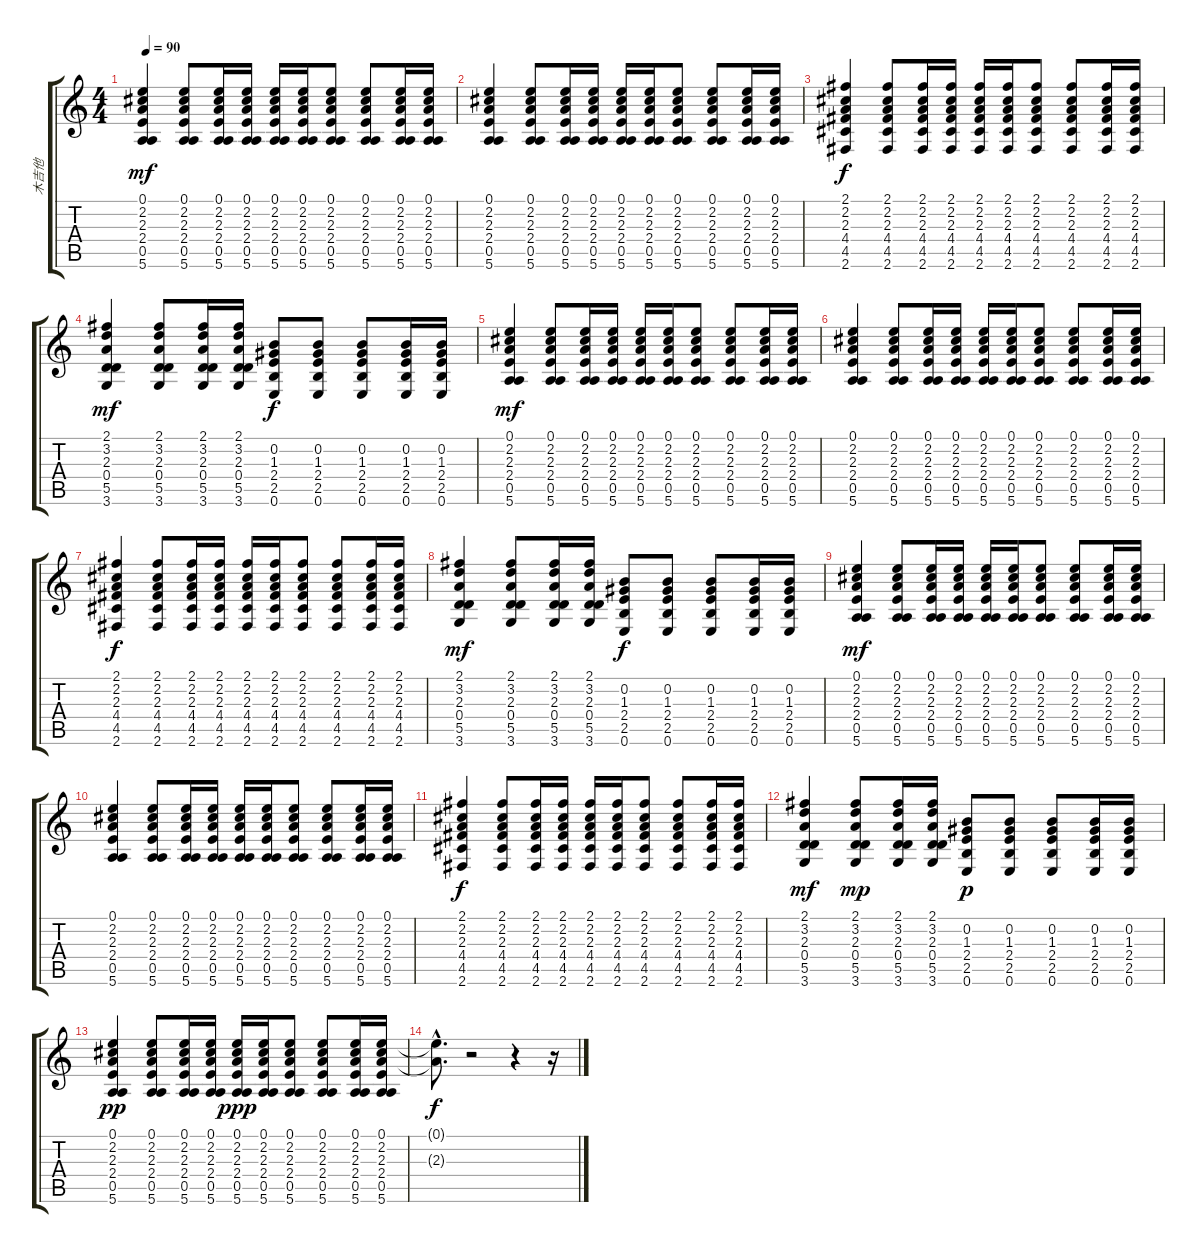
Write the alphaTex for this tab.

\track ("木吉他" "木吉他") {instrument acousticguitarsteel}
\staff {score tabs}
\tuning (E4 B3 G3 D3 A2 E2) {hide}
\ts (4 4)
\tempo 90
\clef g2
\ks c
(0.1 2.2 2.3 2.4 0.5 5.6).4{dy mf} (0.1 2.2 2.3 2.4 0.5 5.6).8 (0.1 2.2 2.3 2.4 0.5 5.6).16 (0.1 2.2 2.3 2.4 0.5 5.6).16 (0.1 2.2 2.3 2.4 0.5 5.6).16 (0.1 2.2 2.3 2.4 0.5 5.6).16 (0.1 2.2 2.3 2.4 0.5 5.6).8 (0.1 2.2 2.3 2.4 0.5 5.6).8 (0.1 2.2 2.3 2.4 0.5 5.6).16 (0.1 2.2 2.3 2.4 0.5 5.6).16 |
(0.1 2.2 2.3 2.4 0.5 5.6).4 (0.1 2.2 2.3 2.4 0.5 5.6).8 (0.1 2.2 2.3 2.4 0.5 5.6).16 (0.1 2.2 2.3 2.4 0.5 5.6).16 (0.1 2.2 2.3 2.4 0.5 5.6).16 (0.1 2.2 2.3 2.4 0.5 5.6).16 (0.1 2.2 2.3 2.4 0.5 5.6).8 (0.1 2.2 2.3 2.4 0.5 5.6).8 (0.1 2.2 2.3 2.4 0.5 5.6).16 (0.1 2.2 2.3 2.4 0.5 5.6).16 |
(2.1 2.2 2.3 4.4 4.5 2.6).4{dy f} (2.1 2.2 2.3 4.4 4.5 2.6).8 (2.1 2.2 2.3 4.4 4.5 2.6).16 (2.1 2.2 2.3 4.4 4.5 2.6).16 (2.1 2.2 2.3 4.4 4.5 2.6).16 (2.1 2.2 2.3 4.4 4.5 2.6).16 (2.1 2.2 2.3 4.4 4.5 2.6).8 (2.1 2.2 2.3 4.4 4.5 2.6).8 (2.1 2.2 2.3 4.4 4.5 2.6).16 (2.1 2.2 2.3 4.4 4.5 2.6).16 |
(2.1 3.2 2.3 0.4 5.5 3.6).4{dy mf} (2.1 3.2 2.3 0.4 5.5 3.6).8 (2.1 3.2 2.3 0.4 5.5 3.6).16 (2.1 3.2 2.3 0.4 5.5 3.6).16 (0.2 1.3 2.4 2.5 0.6).8{dy f} (0.2 1.3 2.4 2.5 0.6).8 (0.2 1.3 2.4 2.5 0.6).8 (0.2 1.3 2.4 2.5 0.6).16 (0.2 1.3 2.4 2.5 0.6).16 |
(0.1 2.2 2.3 2.4 0.5 5.6).4{dy mf} (0.1 2.2 2.3 2.4 0.5 5.6).8 (0.1 2.2 2.3 2.4 0.5 5.6).16 (0.1 2.2 2.3 2.4 0.5 5.6).16 (0.1 2.2 2.3 2.4 0.5 5.6).16 (0.1 2.2 2.3 2.4 0.5 5.6).16 (0.1 2.2 2.3 2.4 0.5 5.6).8 (0.1 2.2 2.3 2.4 0.5 5.6).8 (0.1 2.2 2.3 2.4 0.5 5.6).16 (0.1 2.2 2.3 2.4 0.5 5.6).16 |
(0.1 2.2 2.3 2.4 0.5 5.6).4 (0.1 2.2 2.3 2.4 0.5 5.6).8 (0.1 2.2 2.3 2.4 0.5 5.6).16 (0.1 2.2 2.3 2.4 0.5 5.6).16 (0.1 2.2 2.3 2.4 0.5 5.6).16 (0.1 2.2 2.3 2.4 0.5 5.6).16 (0.1 2.2 2.3 2.4 0.5 5.6).8 (0.1 2.2 2.3 2.4 0.5 5.6).8 (0.1 2.2 2.3 2.4 0.5 5.6).16 (0.1 2.2 2.3 2.4 0.5 5.6).16 |
(2.1 2.2 2.3 4.4 4.5 2.6).4{dy f} (2.1 2.2 2.3 4.4 4.5 2.6).8 (2.1 2.2 2.3 4.4 4.5 2.6).16 (2.1 2.2 2.3 4.4 4.5 2.6).16 (2.1 2.2 2.3 4.4 4.5 2.6).16 (2.1 2.2 2.3 4.4 4.5 2.6).16 (2.1 2.2 2.3 4.4 4.5 2.6).8 (2.1 2.2 2.3 4.4 4.5 2.6).8 (2.1 2.2 2.3 4.4 4.5 2.6).16 (2.1 2.2 2.3 4.4 4.5 2.6).16 |
(2.1 3.2 2.3 0.4 5.5 3.6).4{dy mf} (2.1 3.2 2.3 0.4 5.5 3.6).8 (2.1 3.2 2.3 0.4 5.5 3.6).16 (2.1 3.2 2.3 0.4 5.5 3.6).16 (0.2 1.3 2.4 2.5 0.6).8{dy f} (0.2 1.3 2.4 2.5 0.6).8 (0.2 1.3 2.4 2.5 0.6).8 (0.2 1.3 2.4 2.5 0.6).16 (0.2 1.3 2.4 2.5 0.6).16 |
(0.1 2.2 2.3 2.4 0.5 5.6).4{dy mf} (0.1 2.2 2.3 2.4 0.5 5.6).8 (0.1 2.2 2.3 2.4 0.5 5.6).16 (0.1 2.2 2.3 2.4 0.5 5.6).16 (0.1 2.2 2.3 2.4 0.5 5.6).16 (0.1 2.2 2.3 2.4 0.5 5.6).16 (0.1 2.2 2.3 2.4 0.5 5.6).8 (0.1 2.2 2.3 2.4 0.5 5.6).8 (0.1 2.2 2.3 2.4 0.5 5.6).16 (0.1 2.2 2.3 2.4 0.5 5.6).16 |
(0.1 2.2 2.3 2.4 0.5 5.6).4 (0.1 2.2 2.3 2.4 0.5 5.6).8 (0.1 2.2 2.3 2.4 0.5 5.6).16 (0.1 2.2 2.3 2.4 0.5 5.6).16 (0.1 2.2 2.3 2.4 0.5 5.6).16 (0.1 2.2 2.3 2.4 0.5 5.6).16 (0.1 2.2 2.3 2.4 0.5 5.6).8 (0.1 2.2 2.3 2.4 0.5 5.6).8 (0.1 2.2 2.3 2.4 0.5 5.6).16 (0.1 2.2 2.3 2.4 0.5 5.6).16 |
(2.1 2.2 2.3 4.4 4.5 2.6).4{dy f} (2.1 2.2 2.3 4.4 4.5 2.6).8 (2.1 2.2 2.3 4.4 4.5 2.6).16 (2.1 2.2 2.3 4.4 4.5 2.6).16 (2.1 2.2 2.3 4.4 4.5 2.6).16 (2.1 2.2 2.3 4.4 4.5 2.6).16 (2.1 2.2 2.3 4.4 4.5 2.6).8 (2.1 2.2 2.3 4.4 4.5 2.6).8 (2.1 2.2 2.3 4.4 4.5 2.6).16 (2.1 2.2 2.3 4.4 4.5 2.6).16 |
(2.1 3.2 2.3 0.4 5.5 3.6).4{dy mf} (2.1 3.2 2.3 0.4 5.5 3.6).8{dy mp} (2.1 3.2 2.3 0.4 5.5 3.6).16 (2.1 3.2 2.3 0.4 5.5 3.6).16 (0.2 1.3 2.4 2.5 0.6).8{dy p} (0.2 1.3 2.4 2.5 0.6).8 (0.2 1.3 2.4 2.5 0.6).8 (0.2 1.3 2.4 2.5 0.6).16 (0.2 1.3 2.4 2.5 0.6).16 |
(0.1 2.2 2.3 2.4 0.5 5.6).4{dy pp} (0.1 2.2 2.3 2.4 0.5 5.6).8 (0.1 2.2 2.3 2.4 0.5 5.6).16 (0.1 2.2 2.3 2.4 0.5 5.6).16 (0.1 2.2 2.3 2.4 0.5 5.6).16{dy ppp} (0.1 2.2 2.3 2.4 0.5 5.6).16 (0.1 2.2 2.3 2.4 0.5 5.6).8 (0.1 2.2 2.3 2.4 0.5 5.6).8 (0.1 2.2 2.3 2.4 0.5 5.6).16 (0.1 2.2 2.3 2.4 0.5 5.6).16 |
(0.1{hac t} 2.3{hac t}).8{d dy f} r.2 r.4 r.16
